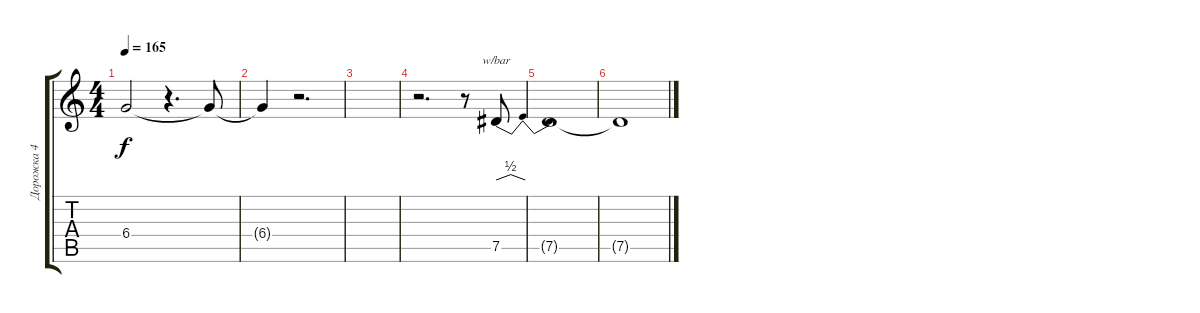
\track ("Дорожка 4" "Дорожка 4") {instrument distortionguitar}
\staff {score tabs}
\tuning (Eb4 Bb3 Gb3 Db3 Ab2 Eb2) {hide}
\ts (4 4)
\tempo 165
\clef g2
\ks c
6.4{t}.2{dy f} r.4{d} 6.4{t}.8 |
6.4{t}.4 r.2{d} |
|
r.2{d} r.8 7.5.8{tbe (dip default 0 0 30 2 60 0)} |
7.5{t}.1 |
7.5{t}.1
